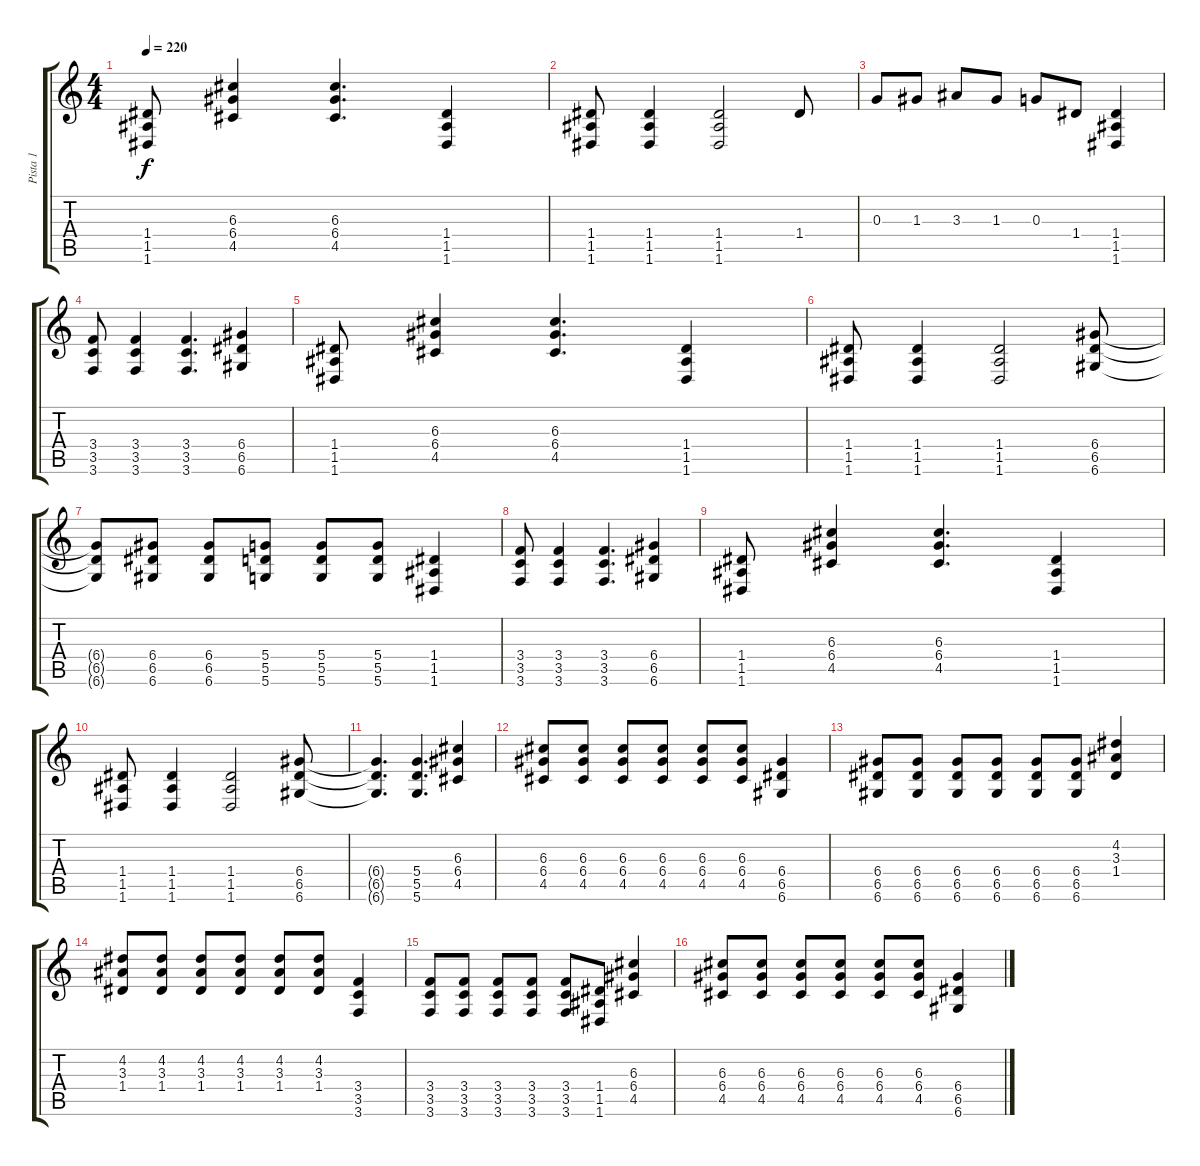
\track ("Pista 1" "Pista 1") {instrument overdrivenguitar}
\staff {score tabs}
\tuning (E4 B3 G3 D3 A2 D2) {hide}
\ts (4 4)
\tempo 220
\clef g2
\ks c
(1.4 1.5 1.6).8{dy f} (6.3 6.4 4.5).4 (6.3 6.4 4.5).4{d} (1.4 1.5 1.6).4 |
(1.4 1.5 1.6).8 (1.4 1.5 1.6).4 (1.4 1.5 1.6).2 1.4.8 |
0.3.8 1.3.8 3.3.8 1.3.8 0.3.8 1.4.8 (1.4 1.5 1.6).4 |
(3.4 3.5 3.6).8 (3.4 3.5 3.6).4 (3.4 3.5 3.6).4{d} (6.4 6.5 6.6).4 |
(1.4 1.5 1.6).8 (6.3 6.4 4.5).4 (6.3 6.4 4.5).4{d} (1.4 1.5 1.6).4 |
(1.4 1.5 1.6).8 (1.4 1.5 1.6).4 (1.4 1.5 1.6).2 (6.4 6.5 6.6).8 |
(6.4{t} 6.5{t} 6.6{t}).8 (6.4 6.5 6.6).8 (6.4 6.5 6.6).8 (5.4 5.5 5.6).8 (5.4 5.5 5.6).8 (5.4 5.5 5.6).8 (1.4 1.5 1.6).4 |
(3.4 3.5 3.6).8 (3.4 3.5 3.6).4 (3.4 3.5 3.6).4{d} (6.4 6.5 6.6).4 |
(1.4 1.5 1.6).8 (6.3 6.4 4.5).4 (6.3 6.4 4.5).4{d} (1.4 1.5 1.6).4 |
(1.4 1.5 1.6).8 (1.4 1.5 1.6).4 (1.4 1.5 1.6).2 (6.4 6.5 6.6).8 |
(6.4{t} 6.5{t} 6.6{t}).4{d} (5.4 5.5 5.6).4{d} (6.3 6.4 4.5).4{instrument electricguitarclean} |
(6.3 6.4 4.5).8 (6.3 6.4 4.5).8 (6.3 6.4 4.5).8 (6.3 6.4 4.5).8 (6.3 6.4 4.5).8 (6.3 6.4 4.5).8 (6.4 6.5 6.6).4 |
(6.4 6.5 6.6).8 (6.4 6.5 6.6).8 (6.4 6.5 6.6).8 (6.4 6.5 6.6).8 (6.4 6.5 6.6).8 (6.4 6.5 6.6).8 (4.2 3.3 1.4).4 |
(4.2 3.3 1.4).8 (4.2 3.3 1.4).8 (4.2 3.3 1.4).8 (4.2 3.3 1.4).8 (4.2 3.3 1.4).8 (4.2 3.3 1.4).8 (3.4 3.5 3.6).4 |
(3.4 3.5 3.6).8 (3.4 3.5 3.6).8 (3.4 3.5 3.6).8 (3.4 3.5 3.6).8 (3.4 3.5 3.6).8 (1.4 1.5 1.6).8 (6.3 6.4 4.5).4 |
(6.3 6.4 4.5).8 (6.3 6.4 4.5).8 (6.3 6.4 4.5).8 (6.3 6.4 4.5).8 (6.3 6.4 4.5).8 (6.3 6.4 4.5).8 (6.4 6.5 6.6).4
